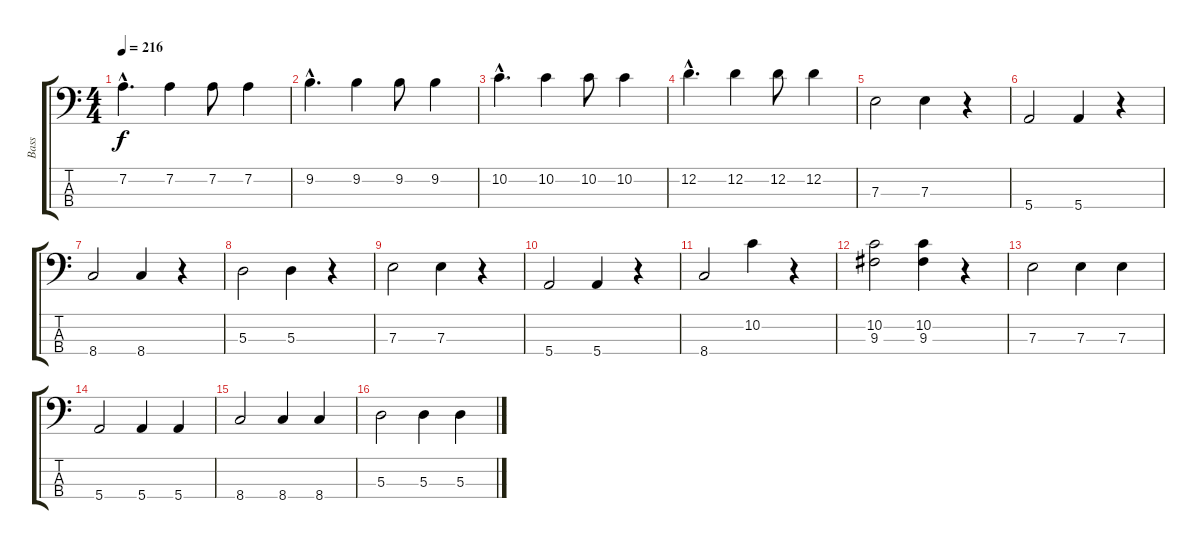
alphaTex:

\track ("Bass" "Bass") {instrument acousticbass}
\staff {score tabs}
\tuning (G2 D2 A1 E1) {hide}
\ts (4 4)
\tempo 216
\clef f4
\ks c
7.2{hac}.4{d dy f} 7.2.4 7.2.8 7.2.4 |
9.2{hac}.4{d} 9.2.4 9.2.8 9.2.4 |
10.2{hac}.4{d} 10.2.4 10.2.8 10.2.4 |
12.2{hac}.4{d} 12.2.4 12.2.8 12.2.4 |
7.3.2 7.3.4 r.4 |
5.4.2 5.4.4 r.4 |
8.4.2 8.4.4 r.4 |
5.3.2 5.3.4 r.4 |
7.3.2 7.3.4 r.4 |
5.4.2 5.4.4 r.4 |
8.4.2 10.2.4 r.4 |
(10.2 9.3).2 (10.2 9.3).4 r.4 |
7.3.2 7.3.4 7.3.4 |
5.4.2 5.4.4 5.4.4 |
8.4.2 8.4.4 8.4.4 |
5.3.2 5.3.4 5.3.4
